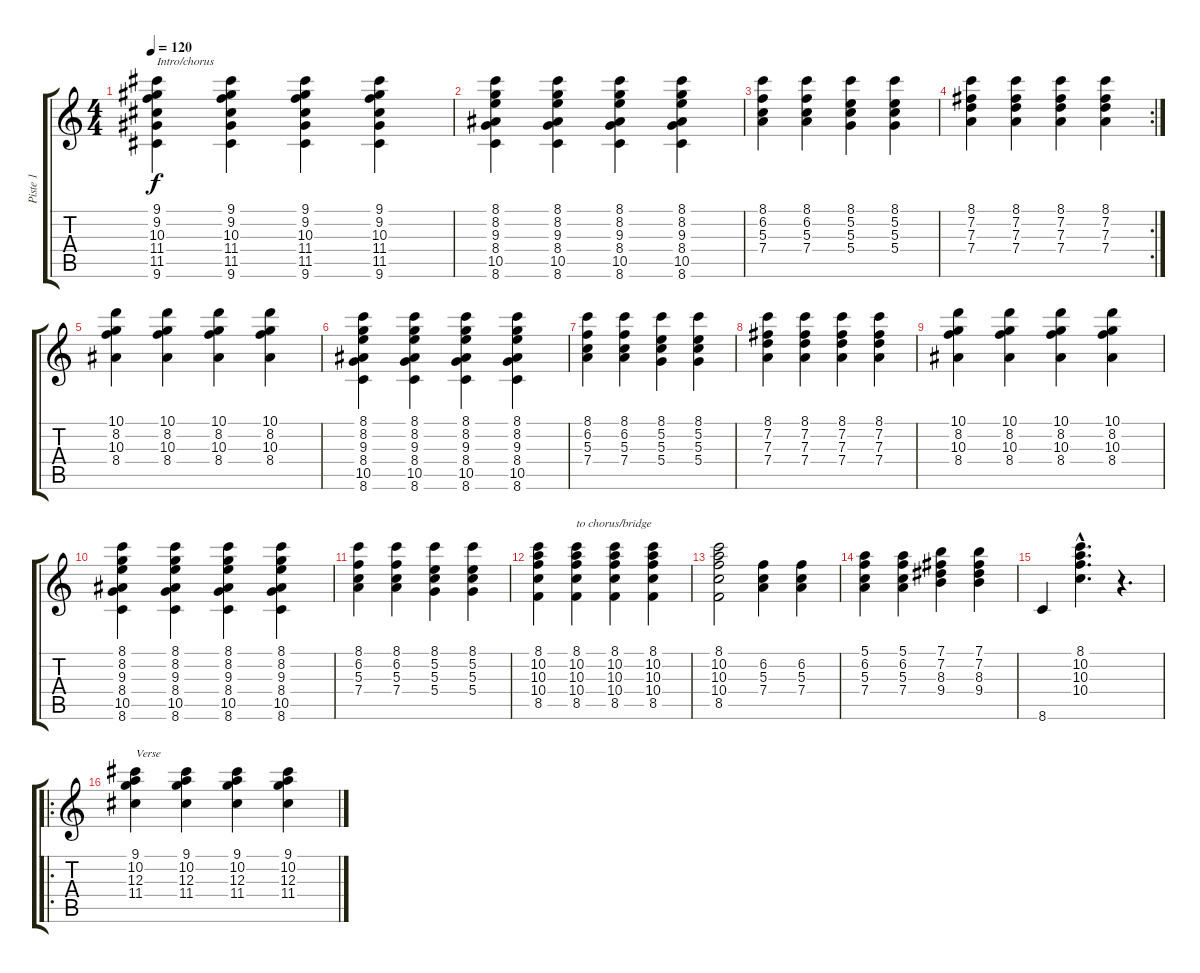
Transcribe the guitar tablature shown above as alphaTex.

\track ("Piste 1" "Piste 1") {instrument electricguitarjazz}
\staff {score tabs}
\tuning (E4 B3 G3 D3 A2 E2) {hide}
\ts (4 4)
\tempo 120
\clef g2
\ks c
(9.1 9.2 10.3 11.4 11.5 9.6).4{txt "Intro/chorus" dy f instrument electricguitarjazz} (9.1 9.2 10.3 11.4 11.5 9.6).4 (9.1 9.2 10.3 11.4 11.5 9.6).4 (9.1 9.2 10.3 11.4 11.5 9.6).4 |
(8.1 8.2 9.3 8.4 10.5 8.6).4 (8.1 8.2 9.3 8.4 10.5 8.6).4 (8.1 8.2 9.3 8.4 10.5 8.6).4 (8.1 8.2 9.3 8.4 10.5 8.6).4 |
(8.1 6.2 5.3 7.4).4 (8.1 6.2 5.3 7.4).4 (8.1 5.2 5.3 5.4).4 (8.1 5.2 5.3 5.4).4 |
\rc 2
(8.1 7.2 7.3 7.4).4 (8.1 7.2 7.3 7.4).4 (8.1 7.2 7.3 7.4).4 (8.1 7.2 7.3 7.4).4 |
(10.1 8.2 10.3 8.4).4 (10.1 8.2 10.3 8.4).4 (10.1 8.2 10.3 8.4).4 (10.1 8.2 10.3 8.4).4 |
(8.1 8.2 9.3 8.4 10.5 8.6).4 (8.1 8.2 9.3 8.4 10.5 8.6).4 (8.1 8.2 9.3 8.4 10.5 8.6).4 (8.1 8.2 9.3 8.4 10.5 8.6).4 |
(8.1 6.2 5.3 7.4).4 (8.1 6.2 5.3 7.4).4 (8.1 5.2 5.3 5.4).4 (8.1 5.2 5.3 5.4).4 |
(8.1 7.2 7.3 7.4).4 (8.1 7.2 7.3 7.4).4 (8.1 7.2 7.3 7.4).4 (8.1 7.2 7.3 7.4).4 |
(10.1 8.2 10.3 8.4).4 (10.1 8.2 10.3 8.4).4 (10.1 8.2 10.3 8.4).4 (10.1 8.2 10.3 8.4).4 |
(8.1 8.2 9.3 8.4 10.5 8.6).4 (8.1 8.2 9.3 8.4 10.5 8.6).4 (8.1 8.2 9.3 8.4 10.5 8.6).4 (8.1 8.2 9.3 8.4 10.5 8.6).4 |
(8.1 6.2 5.3 7.4).4 (8.1 6.2 5.3 7.4).4 (8.1 5.2 5.3 5.4).4 (8.1 5.2 5.3 5.4).4 |
(8.1 10.2 10.3 10.4 8.5).4 (8.1 10.2 10.3 10.4 8.5).4{txt "to chorus/bridge"} (8.1 10.2 10.3 10.4 8.5).4 (8.1 10.2 10.3 10.4 8.5).4 |
(8.1 10.2 10.3 10.4 8.5).2 (6.2 5.3 7.4).4 (6.2 5.3 7.4).4 |
(5.1 6.2 5.3 7.4).4 (5.1 6.2 5.3 7.4).4 (7.1 7.2 8.3 9.4).4 (7.1 7.2 8.3 9.4).4 |
8.6.4 (8.1{hac} 10.2{hac} 10.3{hac} 10.4{hac}).4{d} r.4{d} |
\ro
(9.1 10.2 12.3 11.4).4{txt "Verse"} (9.1 10.2 12.3 11.4).4 (9.1 10.2 12.3 11.4).4 (9.1 10.2 12.3 11.4).4
